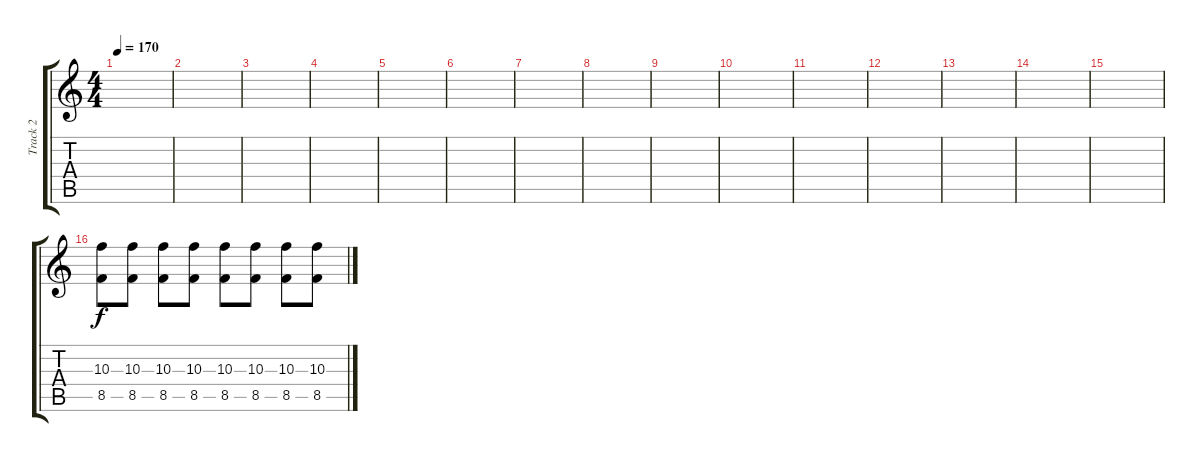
\track ("Track 2" "Track 2") {instrument overdrivenguitar}
\staff {score tabs}
\tuning (E4 B3 G3 D3 A2 E2) {hide}
\ts (4 4)
\tempo 170
\clef g2
\ks c
|
|
|
|
|
|
|
|
|
|
|
|
|
|
|
(10.3 8.5).8{instrument distortionguitar} (10.3 8.5).8 (10.3 8.5).8 (10.3 8.5).8 (10.3 8.5).8 (10.3 8.5).8 (10.3 8.5).8 (10.3 8.5).8
